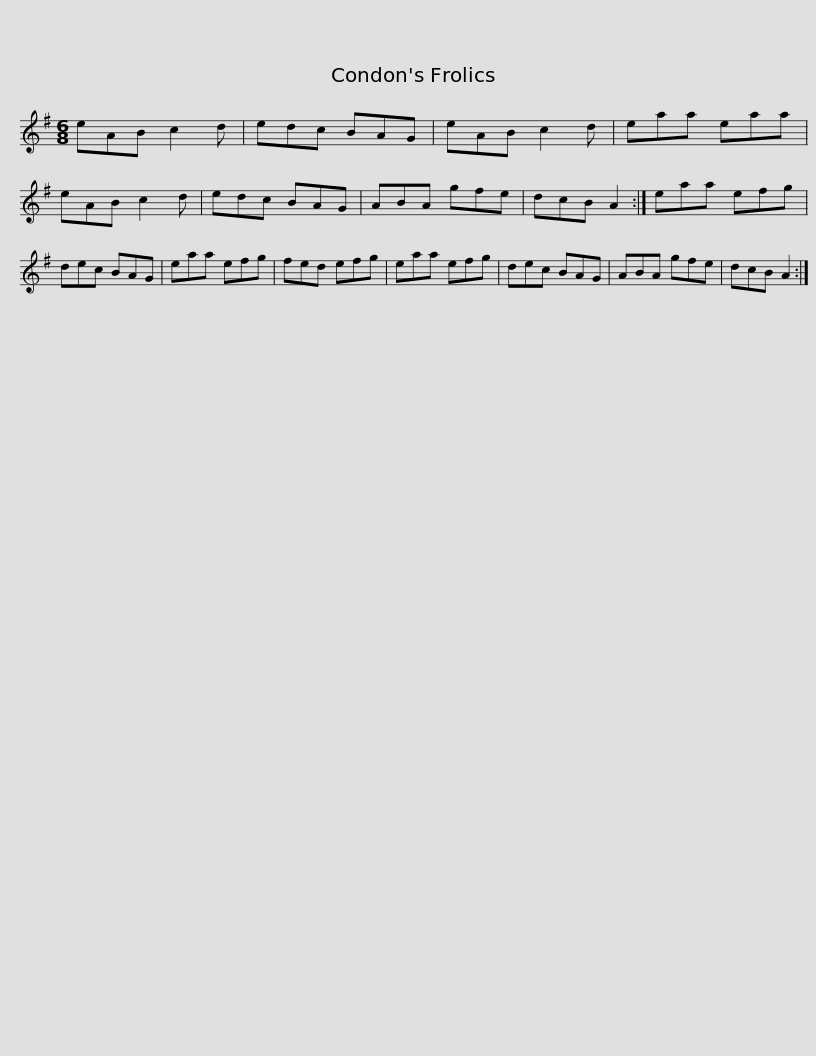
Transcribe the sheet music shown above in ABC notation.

X:1
L:1/8
M:6/8
I:linebreak $
K:G
V:1 treble
V:1
 eAB c2 d | edc BAG | eAB c2 d | eaa eaa | eAB c2 d | %5
 edc BAG | ABA gfe | dcB A2 :|$ eaa efg | dec BAG | %10
 eaa efg | fed efg | eaa efg | dec BAG | ABA gfe |$ %15
 dcB A2 :| %16
